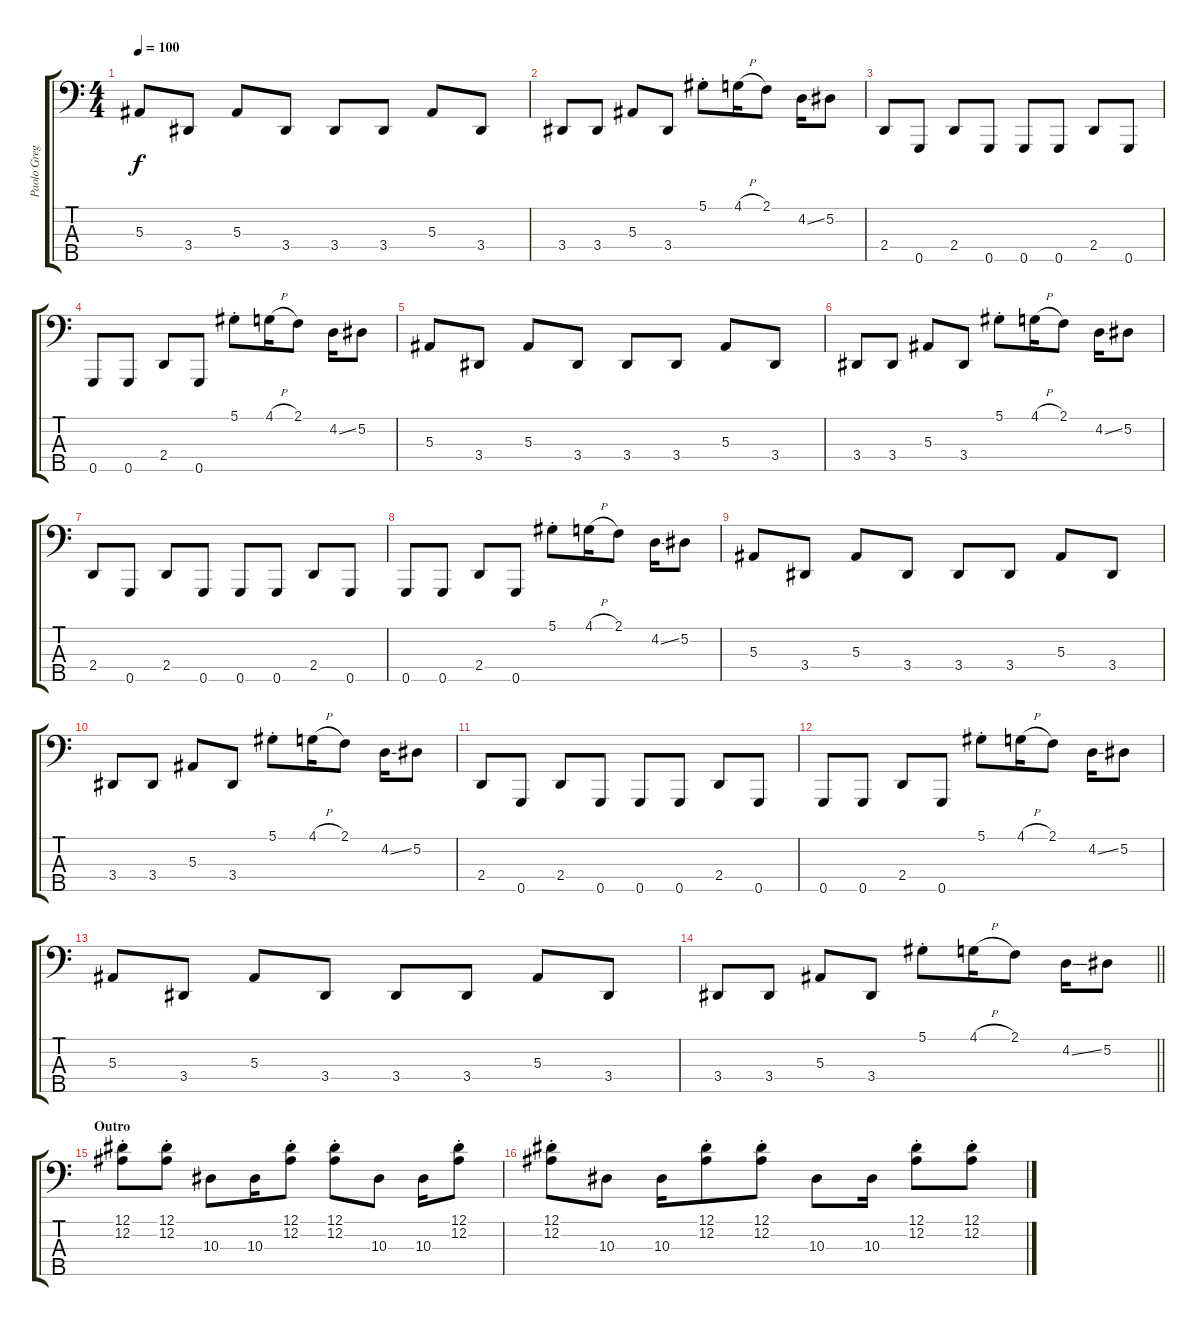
\track ("Paolo Gregoletto" "Paolo Greg") {instrument electricbassfinger}
\staff {score tabs}
\tuning (Eb2 Bb1 F1 C1 G0) {hide}
\ts (4 4)
\tempo 100
\clef f4
\ks c
5.3.8{dy f} 3.4.8 5.3.8 3.4.8 3.4.8 3.4.8 5.3.8 3.4.8 |
3.4.8 3.4.8 5.3.8 3.4.8 5.1{st}.8 4.1{h}.16 2.1.8 4.2{ss}.16 5.2.8 |
2.4.8 0.5.8 2.4.8 0.5.8 0.5.8 0.5.8 2.4.8 0.5.8 |
0.5.8 0.5.8 2.4.8 0.5.8 5.1{st}.8 4.1{h}.16 2.1.8 4.2{ss}.16 5.2.8 |
5.3.8 3.4.8 5.3.8 3.4.8 3.4.8 3.4.8 5.3.8 3.4.8 |
3.4.8 3.4.8 5.3.8 3.4.8 5.1{st}.8 4.1{h}.16 2.1.8 4.2{ss}.16 5.2.8 |
2.4.8 0.5.8 2.4.8 0.5.8 0.5.8 0.5.8 2.4.8 0.5.8 |
0.5.8 0.5.8 2.4.8 0.5.8 5.1{st}.8 4.1{h}.16 2.1.8 4.2{ss}.16 5.2.8 |
5.3.8 3.4.8 5.3.8 3.4.8 3.4.8 3.4.8 5.3.8 3.4.8 |
3.4.8 3.4.8 5.3.8 3.4.8 5.1{st}.8 4.1{h}.16 2.1.8 4.2{ss}.16 5.2.8 |
2.4.8 0.5.8 2.4.8 0.5.8 0.5.8 0.5.8 2.4.8 0.5.8 |
0.5.8 0.5.8 2.4.8 0.5.8 5.1{st}.8 4.1{h}.16 2.1.8 4.2{ss}.16 5.2.8 |
5.3.8{volume 5} 3.4.8 5.3.8 3.4.8 3.4.8 3.4.8 5.3.8 3.4.8 |
\barLineRight lightlight
3.4.8 3.4.8 5.3.8 3.4.8 5.1{st}.8 4.1{h}.16 2.1.8 4.2{ss}.16 5.2.8 |
\section ("" "Outro")
(12.1{st} 12.2{st}).8{volume 16} (12.1{st} 12.2{st}).8 10.3.8 10.3.16 (12.1{st} 12.2{st}).8 (12.1{st} 12.2{st}).8 10.3.8 10.3.16 (12.1{st} 12.2{st}).8 |
(12.1{st} 12.2{st}).8 10.3.8 10.3.16 (12.1{st} 12.2{st}).8 (12.1{st} 12.2).8 10.3.8 10.3.16 (12.1{st} 12.2{st}).8 (12.1{st} 12.2{st}).8
